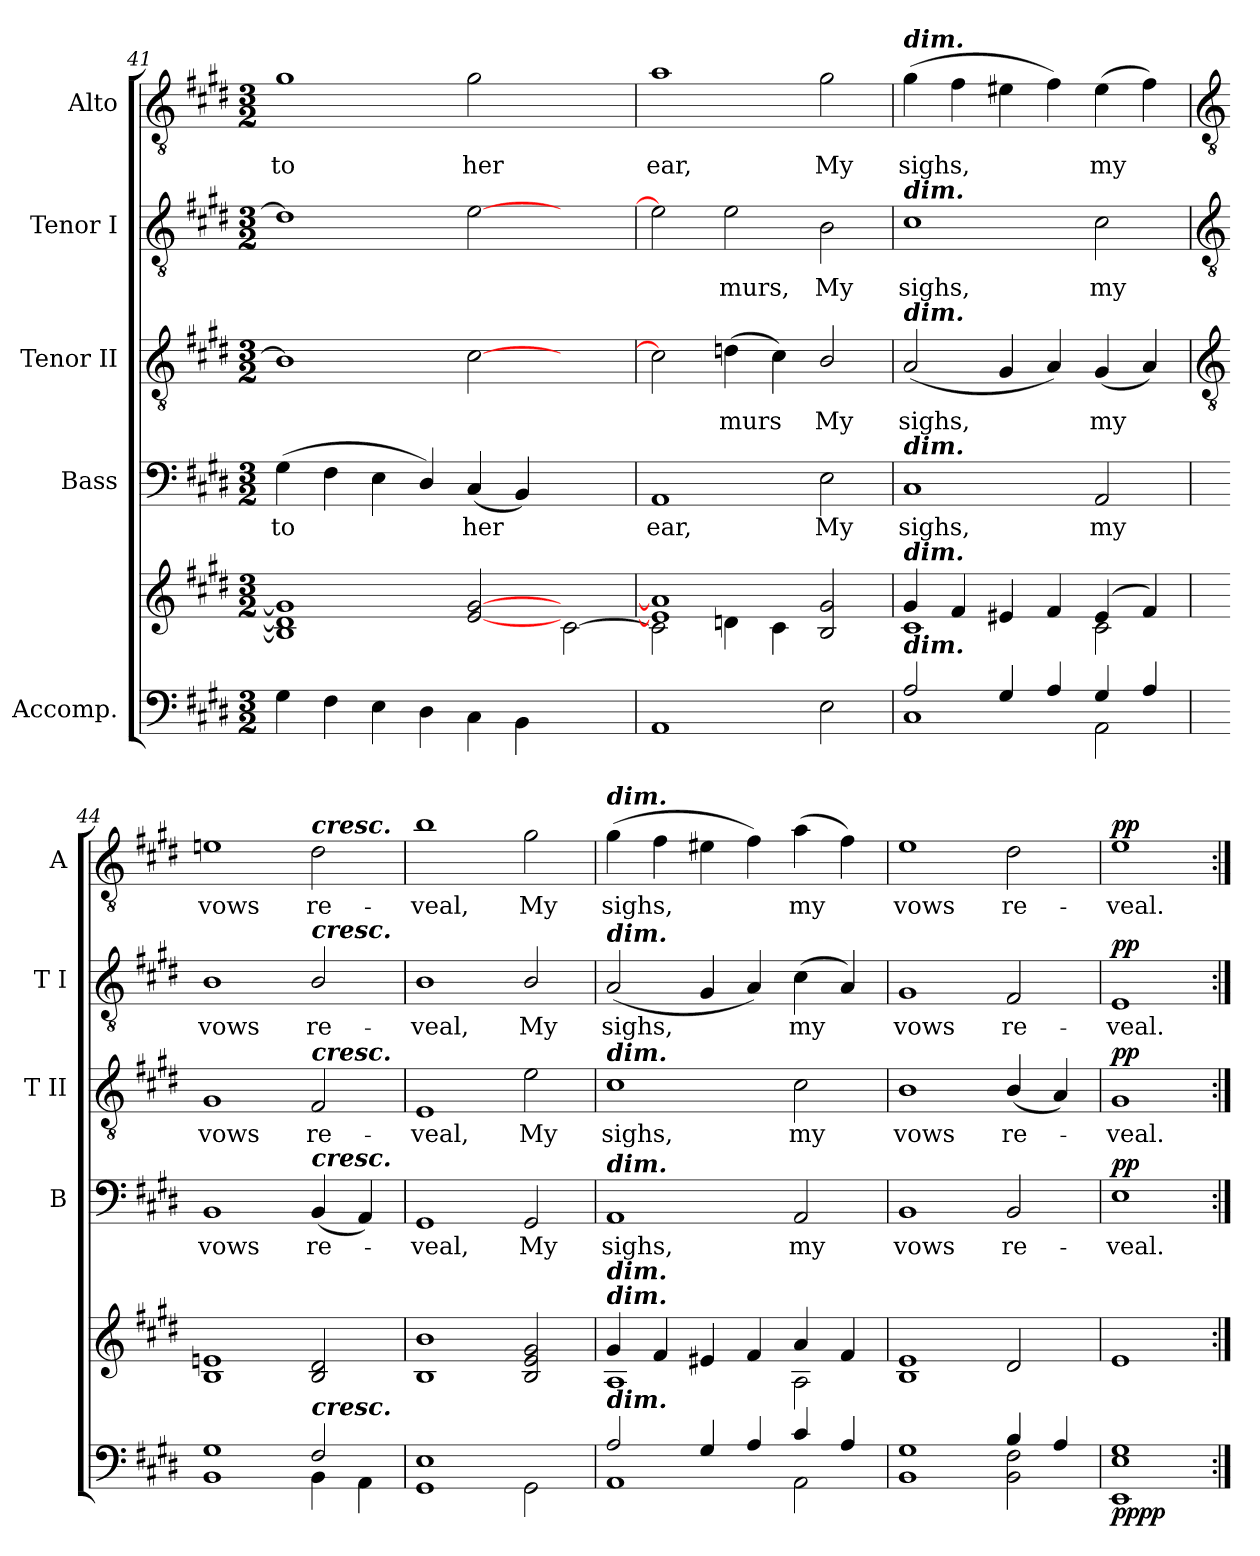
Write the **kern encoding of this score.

**kern	**kern	**dynam	**kern	**text	**dynam	**kern	**text	**dynam	**kern	**text	**dynam	**kern	**text	**dynam
*part5	*part5	*part5	*part4	*part4	*part4	*part3	*part3	*part3	*part2	*part2	*part2	*part1	*part1	*part1
*staff6	*staff5	*staff5/6	*staff4	*staff4	*staff4	*staff3	*staff3	*staff3	*staff2	*staff2	*staff2	*staff1	*staff1	*staff1
*I"Accomp.	*	*	*I"Bass	*	*	*I"Tenor II	*	*	*I"Tenor I	*	*	*I"Alto	*	*
*	*	*	*I'B	*	*	*I'T II	*	*	*I'T I	*	*	*I'A	*	*
*clefF4	*clefG2	*	*clefF4	*	*	*clefGv2	*	*	*clefGv2	*	*	*clefGv2	*	*
*k[f#c#g#d#]	*k[f#c#g#d#]	*	*k[f#c#g#d#]	*	*	*k[f#c#g#d#]	*	*	*k[f#c#g#d#]	*	*	*k[f#c#g#d#]	*	*
*E:	*E:	*	*E:	*	*	*E:	*	*	*E:	*	*	*E:	*	*
*M3/2	*M3/2	*	*M3/2	*	*	*M3/2	*	*	*M3/2	*	*	*M3/2	*	*
=41	=41	=41	=41	=41	=41	=41	=41	=41	=41	=41	=41	=41	=41	=41
!LO:N:vis=1	!	!	!	!LO:LY:b	!	!	!	!	!	!	!	!	!LO:LY:b	!
*^	*^	*	*	*	*	*	*	*	*	*	*	*	*	*
1.ryy	4G#\	1B/] 1d#/] 1g#/]	1.ryy	.	(>4G#	to	.	1B]	.	.	1d#]	.	.	1g#	to	.
.	4F#\	.	.	.	4F#	.	.	.	.	.	.	.	.	.	.	.
.	4E\	.	.	.	4E	.	.	.	.	.	.	.	.	.	.	.
.	4D#\	.	.	.	4D#/)	.	.	.	.	.	.	.	.	.	.	.
!	!	!	!	!	!	!LO:LY:b	!	!	!	!	!	!	!	!	!LO:LY:b	!
.	4C#\	[2e/ [2g#/	.	.	(<4C#	her	.	[2c#	.	.	[2e	.	.	2g#	her	.
.	4BB\	.	.	.	4BB)	.	.	.	.	.	.	.	.	.	.	.
2ryy	2ryy	2ryy	[2c#\	.	2ryy	.	.	2ryy	.	.	2ryy	.	.	2ryy	.	.
=42	=42	=42	=42	=42	=42	=42	=42	=42	=42	=42	=42	=42	=42	=42	=42	=42
!LO:N:vis=1	!	!	!	!	!	!LO:LY:b	!	!	!	!	!	!	!	!	!LO:LY:b	!
1.ryy	1AA\	1e/] 1a/]	2c#\]	.	1AA	ear,	.	2c#]	.	.	2e]	.	.	1a	ear,	.
!	!	!	!	!	!	!	!	!	!LO:LY:b	!	!	!LO:LY:b	!	!	!	!
.	.	.	4dn\	.	.	.	.	(>4dn	murs	.	2e	murs,	.	.	.	.
.	.	.	4c#\	.	.	.	.	4c#)	.	.	.	.	.	.	.	.
!	!	!	!	!	!	!LO:LY:b	!	!	!LO:LY:b	!	!	!LO:LY:b	!	!	!LO:LY:b	!
.	2E\	2B/ 2g#/	2ryy	.	2E	My	.	2B/	My	.	2B	My	.	2g#	My	.
=43	=43	=43	=43	=43	=43	=43	=43	=43	=43	=43	=43	=43	=43	=43	=43	=43
!	!	!	!	!	!	!	!	!	!	!	!	!	!	!LO:TX:a:Bi:t=dim.	!	!
!	!	!	!	!	!	!	!	!	!	!	!LO:TX:a:Bi:t=dim.	!	!	!	!	!
!	!	!	!	!	!	!	!	!LO:TX:a:Bi:t=dim.	!	!	!	!	!	!	!	!
!	!	!	!	!	!LO:TX:a:Bi:t=dim.	!	!	!	!	!	!	!	!	!	!	!
!	!	!LO:TX:a:Bi:t=dim.	!	!	!	!	!	!	!	!	!	!	!	!	!	!
!LO:TX:a:Bi:t=dim.	!	!	!	!	!	!	!	!	!	!	!	!	!	!	!	!
!	!	!	!	!	!	!LO:LY:b	!	!	!LO:LY:b	!	!	!LO:LY:b	!	!	!LO:LY:b	!
2A/	1C#\	4g#/	1c#\	.	1C#	sighs,	.	(<2A	sighs,	.	1c#	sighs,	.	(>4g#	sighs,	.
.	.	4f#/	.	.	.	.	.	.	.	.	.	.	.	4f#	.	.
4G#/	.	4e#X/	.	.	.	.	.	4G#	.	.	.	.	.	4e#X	.	.
4A/	.	4f#/	.	.	.	.	.	4A)	.	.	.	.	.	4f#)	.	.
!	!	!	!	!	!	!LO:LY:b	!	!	!LO:LY:b	!	!	!LO:LY:b	!	!	!LO:LY:b	!
4G#/	2AA\	(>4e#/	2c#\	.	2AA	my	.	(<4G#	my	.	2c#	my	.	(>4e#	my	.
4A/	.	4f#/)	.	.	.	.	.	4A)	.	.	.	.	.	4f#)	.	.
!!LO:LB:g=z
=44	=44	=44	=44	=44	=44	=44	=44	=44	=44	=44	=44	=44	=44	=44	=44	=44
*	*	*	*	*	*	*	*	*clefGv2	*	*	*clefGv2	*	*	*clefGv2	*	*
!	!	!	!	!	!	!LO:LY:b	!	!	!LO:LY:b	!	!	!LO:LY:b	!	!	!LO:LY:b	!
1ryy	1BB\ 1G#\	1B/ 1en/	1.ryy	.	1BB	vows	.	1G#	vows	.	1B	vows	.	1en	vows	.
!	!	!	!	!	!	!	!	!	!	!	!	!	!	!LO:TX:a:Bi:t=cresc.	!	!
!	!	!	!	!	!	!	!	!	!	!	!LO:TX:a:Bi:t=cresc.	!	!	!	!	!
!	!	!	!	!	!	!	!	!LO:TX:a:Bi:t=cresc.	!	!	!	!	!	!	!	!
!	!	!	!	!	!LO:TX:a:Bi:t=cresc.	!	!	!	!	!	!	!	!	!	!	!
!LO:TX:a:Bi:t=cresc.	!	!	!	!	!	!	!	!	!	!	!	!	!	!	!	!
!	!	!	!	!	!	!LO:LY:b	!	!	!LO:LY:b	!	!	!LO:LY:b	!	!	!LO:LY:b	!
2F#/	4BB\	2B/ 2d#/	.	.	(<4BB	re-	.	2F#	re-	.	2B/	re-	.	2d#	re-	.
.	4AA\	.	.	.	4AA)	.	.	.	.	.	.	.	.	.	.	.
=45	=45	=45	=45	=45	=45	=45	=45	=45	=45	=45	=45	=45	=45	=45	=45	=45
!	!	!	!	!	!	!LO:LY:b	!	!	!LO:LY:b	!	!	!LO:LY:b	!	!	!LO:LY:b	!
1.ryy	1GG#\ 1E\	1B/ 1b/	1.ryy	.	1GG#	veal,	.	1E	-veal,	.	1B	-veal,	.	1b	-veal,	.
!	!	!	!	!	!	!LO:LY:b	!	!	!LO:LY:b	!	!	!LO:LY:b	!	!	!LO:LY:b	!
.	2GG#\	2B/ 2e/ 2g#/	.	.	2GG#	My	.	2e	My	.	2B/	My	.	2g#	My	.
=46	=46	=46	=46	=46	=46	=46	=46	=46	=46	=46	=46	=46	=46	=46	=46	=46
!	!	!	!	!	!	!	!	!	!	!	!	!	!	!LO:TX:a:Bi:t=dim.	!	!
!	!	!	!	!	!	!	!	!	!	!	!LO:TX:a:Bi:t=dim.	!	!	!	!	!
!	!	!	!	!	!	!	!	!LO:TX:a:Bi:t=dim.	!	!	!	!	!	!	!	!
!	!	!	!	!	!LO:TX:a:Bi:t=dim.	!	!	!	!	!	!	!	!	!	!	!
!	!	!LO:TX:a:Bi:t=dim.	!	!	!	!	!	!	!	!	!	!	!	!	!	!
!	!	!LO:TX:a:Bi:t=dim.	!	!	!	!	!	!	!	!	!	!	!	!	!	!
!LO:TX:a:Bi:t=dim.	!	!	!	!	!	!	!	!	!	!	!	!	!	!	!	!
!	!	!	!	!	!	!LO:LY:b	!	!	!LO:LY:b	!	!	!LO:LY:b	!	!	!LO:LY:b	!
2A/	1AA\	4g#/	1A\	.	1AA	sighs,	.	1c#	sighs,	.	(<2A	sighs,	.	(>4g#	sighs,	.
.	.	4f#/	.	.	.	.	.	.	.	.	.	.	.	4f#	.	.
4G#/	.	4e#X/	.	.	.	.	.	.	.	.	4G#	.	.	4e#X	.	.
4A/	.	4f#/	.	.	.	.	.	.	.	.	4A)	.	.	4f#)	.	.
!	!	!	!	!	!	!LO:LY:b	!	!	!LO:LY:b	!	!	!LO:LY:b	!	!	!LO:LY:b	!
4c#/	2AA\	4a/	2A\	.	2AA	my	.	2c#	my	.	(<4c#	my	.	(>4a	my	.
4A/	.	4f#/	.	.	.	.	.	.	.	.	4A)	.	.	4f#)	.	.
=47	=47	=47	=47	=47	=47	=47	=47	=47	=47	=47	=47	=47	=47	=47	=47	=47
!	!	!	!	!	!	!LO:LY:b	!	!	!LO:LY:b	!	!	!LO:LY:b	!	!	!LO:LY:b	!
1ryy	1BB\ 1G#\	1B/ 1e/	1.ryy	.	1BB	vows	.	1B	vows	.	1G#	vows	.	1e	vows	.
!	!	!	!	!	!	!LO:LY:b	!	!	!LO:LY:b	!	!	!LO:LY:b	!	!	!LO:LY:b	!
4B/	2BB\ 2F#\	2d#/	.	.	2BB	re-	.	(<4B/	re-	.	2F#	re-	.	2d#	re-	.
4A/	.	.	.	.	.	.	.	4A)	.	.	.	.	.	.	.	.
=48	=48	=48	=48	=48	=48	=48	=48	=48	=48	=48	=48	=48	=48	=48	=48	=48
!	!	!	!	!LO:DY:b=2	!	!LO:LY:b	!	!	!LO:LY:b	!	!	!LO:LY:b	!	!	!LO:LY:b	!
!	!	!	!	!LO:DY:n=1:b	!	!	!LO:DY:b	!	!	!LO:DY:b	!	!	!LO:DY:b	!	!	!LO:DY:b
1ryy	1EE\ 1E\ 1G#\	1e/	1ryy	pp pp	1E	veal.	pp	1G#	veal.	pp	1E	veal.	pp	1e	veal.	pp
*v	*v	*	*	*	*	*	*	*	*	*	*	*	*	*	*	*
*	*v	*v	*	*	*	*	*	*	*	*	*	*	*	*	*
=:|!	=:|!	=:|!	=:|!	=:|!	=:|!	=:|!	=:|!	=:|!	=:|!	=:|!	=:|!	=:|!	=:|!	=:|!
*-	*-	*-	*-	*-	*-	*-	*-	*-	*-	*-	*-	*-	*-	*-
